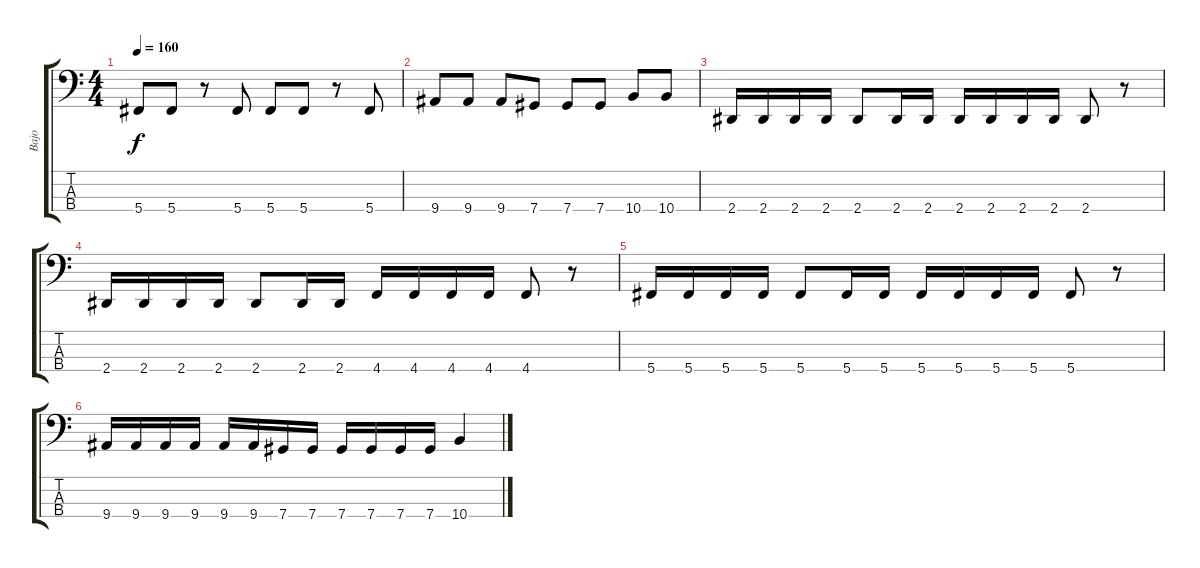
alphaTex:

\track ("Bajo" "Bajo") {instrument electricbasspick}
\staff {score tabs}
\tuning (E2 B1 Gb1 Db1) {hide}
\ts (4 4)
\tempo 160
\clef f4
\ks c
5.4.8{dy f} 5.4.8 r.8 5.4.8 5.4.8 5.4.8 r.8 5.4.8 |
9.4.8 9.4.8 9.4.8 7.4.8 7.4.8 7.4.8 10.4.8 10.4.8 |
2.4.16 2.4.16 2.4.16 2.4.16 2.4.8 2.4.16 2.4.16 2.4.16 2.4.16 2.4.16 2.4.16 2.4.8 r.8 |
2.4.16 2.4.16 2.4.16 2.4.16 2.4.8 2.4.16 2.4.16 4.4.16 4.4.16 4.4.16 4.4.16 4.4.8 r.8 |
5.4.16 5.4.16 5.4.16 5.4.16 5.4.8 5.4.16 5.4.16 5.4.16 5.4.16 5.4.16 5.4.16 5.4.8 r.8 |
9.4.16 9.4.16 9.4.16 9.4.16 9.4.16 9.4.16 7.4.16 7.4.16 7.4.16 7.4.16 7.4.16 7.4.16 10.4.4
